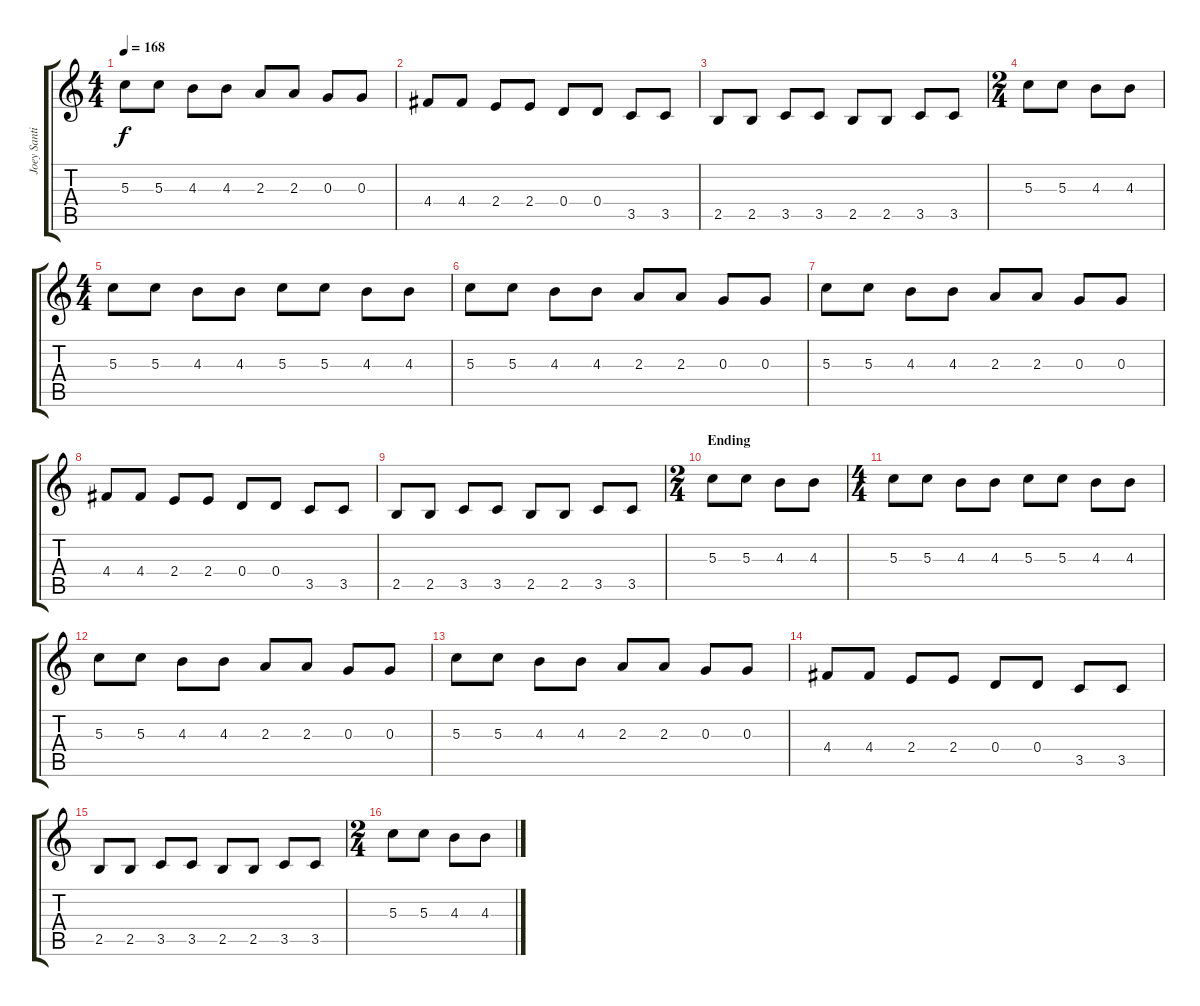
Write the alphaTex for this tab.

\track ("Joey Santiago" "Joey Santi") {instrument overdrivenguitar}
\staff {score tabs}
\tuning (E4 B3 G3 D3 A2 E2) {hide}
\ts (4 4)
\tempo 168
\clef g2
\ks c
5.3.8{dy f} 5.3.8 4.3.8 4.3.8 2.3.8 2.3.8 0.3.8 0.3.8 |
4.4.8 4.4.8 2.4.8 2.4.8 0.4.8 0.4.8 3.5.8 3.5.8 |
2.5.8 2.5.8 3.5.8 3.5.8 2.5.8 2.5.8 3.5.8 3.5.8 |
\ts (2 4)
5.3.8 5.3.8 4.3.8 4.3.8 |
\ts (4 4)
5.3.8 5.3.8 4.3.8 4.3.8 5.3.8 5.3.8 4.3.8 4.3.8 |
5.3.8 5.3.8 4.3.8 4.3.8 2.3.8 2.3.8 0.3.8 0.3.8 |
5.3.8 5.3.8 4.3.8 4.3.8 2.3.8 2.3.8 0.3.8 0.3.8 |
4.4.8 4.4.8 2.4.8 2.4.8 0.4.8 0.4.8 3.5.8 3.5.8 |
2.5.8 2.5.8 3.5.8 3.5.8 2.5.8 2.5.8 3.5.8 3.5.8 |
\ts (2 4)
\section ("" "Ending")
5.3.8 5.3.8 4.3.8 4.3.8 |
\ts (4 4)
5.3.8 5.3.8 4.3.8 4.3.8 5.3.8 5.3.8 4.3.8 4.3.8 |
5.3.8 5.3.8 4.3.8 4.3.8 2.3.8 2.3.8 0.3.8 0.3.8 |
5.3.8 5.3.8 4.3.8 4.3.8 2.3.8 2.3.8 0.3.8 0.3.8 |
4.4.8 4.4.8 2.4.8 2.4.8 0.4.8 0.4.8 3.5.8 3.5.8 |
2.5.8 2.5.8 3.5.8 3.5.8 2.5.8 2.5.8 3.5.8 3.5.8 |
\ts (2 4)
5.3.8 5.3.8 4.3.8 4.3.8
